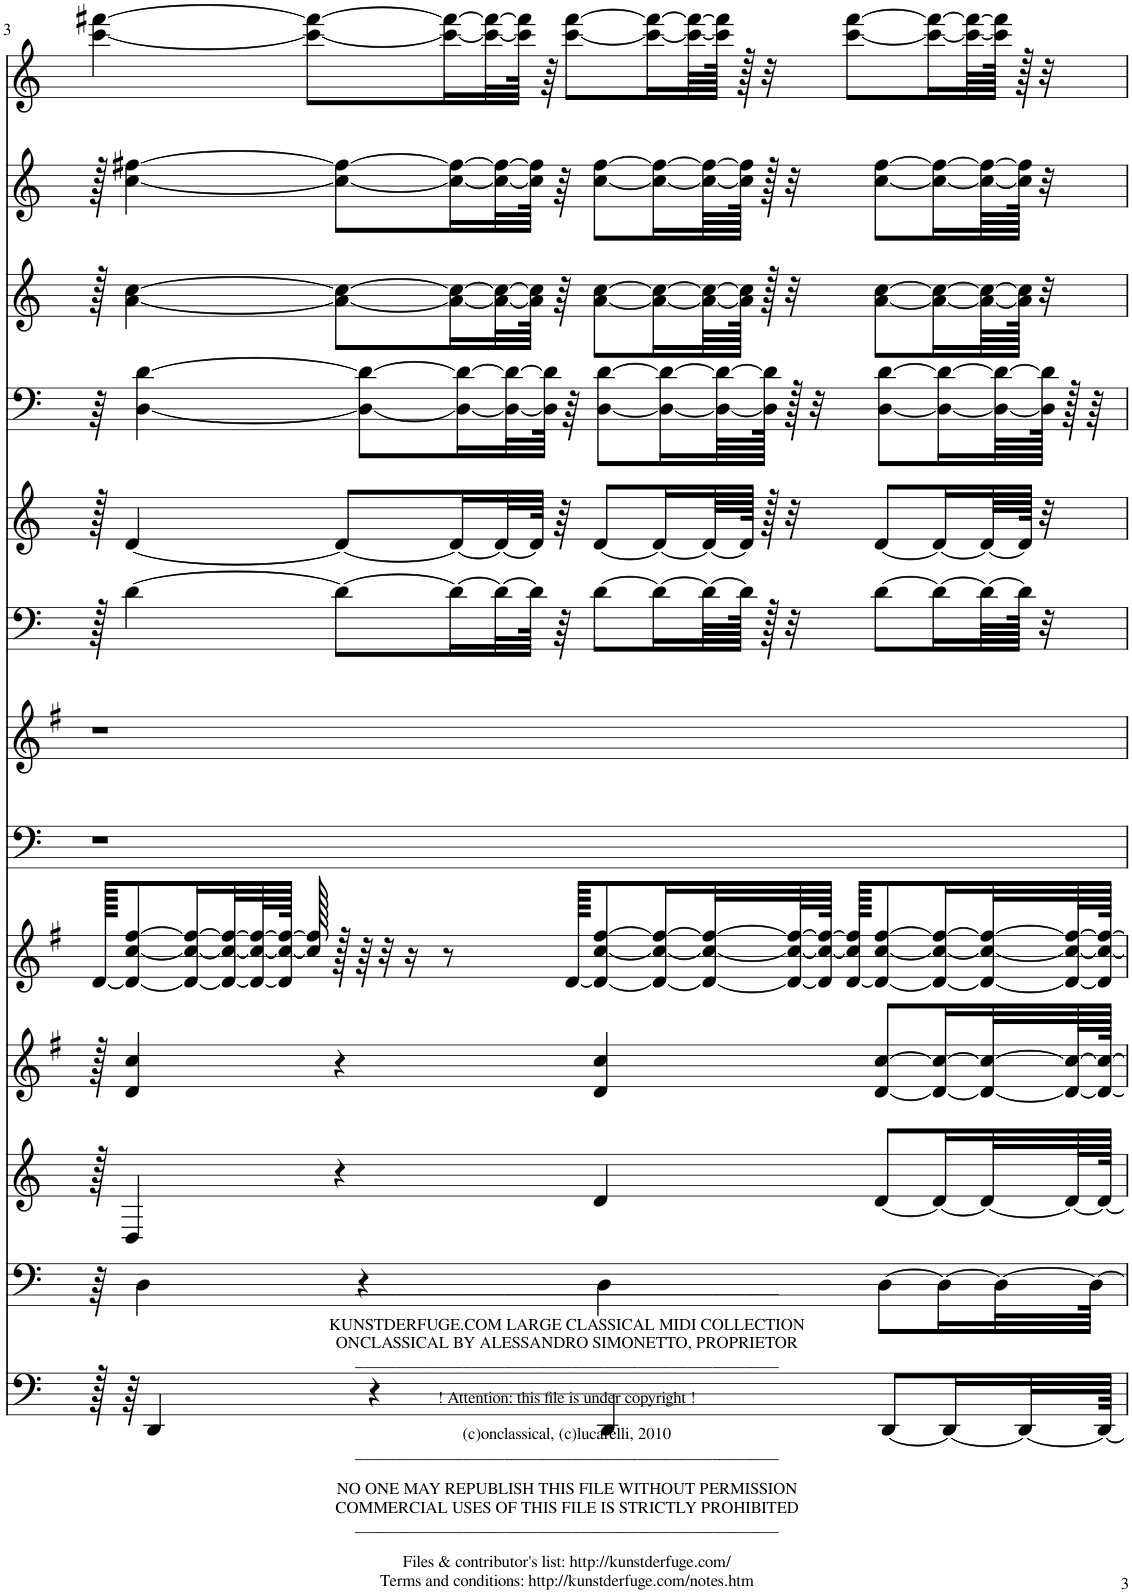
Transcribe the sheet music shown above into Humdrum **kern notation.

**kern	**kern	**kern	**kern	**kern	**kern	**kern	**kern	**kern	**kern	**kern	**kern	**kern
*part13	*part12	*part11	*part10	*part9	*part8	*part7	*part6	*part5	*part4	*part3	*part2	*part1
*staff13	*staff12	*staff11	*staff10	*staff9	*staff8	*staff7	*staff6	*staff5	*staff4	*staff3	*staff2	*staff1
*I"Contrabasse	*I"Violoncelle	*I"Viola	*I"Violine II	*I"Violine I	*I"Timpani	*I"2 Trombe in C	*I"Corno II in C	*I"Corno I in C	*I"2 Fagotti	*I"2 Clarinetti in C	*I"2 Oboi	*I"2 Flauti
*	*	*	*	*	*I'Timp	*	*	*	*	*I'Cl	*I'Ob	*I'Fl
!!LO:PB:g=z
*clefF4	*clefF4	*clefG2	*clefG2	*clefG2	*clefF4	*clefG2	*clefF4	*clefG2	*clefF4	*clefG2	*clefG2	*clefG2
*	*	*	*	*	*	*	*Trd4c7	*Trd4c7	*	*Trd1c2	*	*
*k[]	*k[]	*k[]	*k[f#]	*k[f#]	*k[]	*k[f#]	*k[]	*k[]	*k[]	*k[]	*k[]	*k[]
*M4/4	*M4/4	*M4/4	*M4/4	*M4/4	*M4/4	*M4/4	*M4/4	*M4/4	*M4/4	*M4/4	*M4/4	*M4/4
=3	=3	=3	=3	=3	=3	=3	=3	=3	=3	=3	=3	=3
128r	64r	128r	128r	[128d/KKKKL	1r	1r	128r	128r	64r	128r	128r	[4ccc\ [4fff#X\
64r	.	4D/	4d/ 4cc/	8d/_ [8cc/ [8ff#/	.	.	[4d\	[4d/	.	[4a\ [4cc\	[4cc\ [4ff#X\	.
.	4D\	.	.	.	.	.	.	.	[4D\ [4d\	.	.	.
4DD/	.	.	.	.	.	.	.	.	.	.	.	.
.	.	.	.	16d/_ 16cc/_ 16ff#/_L	.	.	.	.	.	.	.	.
.	.	.	.	32d/_ 32cc/_ 32ff#/_L	.	.	.	.	.	.	.	.
.	.	.	.	64d/_ 64cc/_ 64ff#/_L	.	.	.	.	.	.	.	.
.	.	.	.	128d/] 128cc/_ 128ff#/_JJJJk	.	.	.	.	.	.	.	.
.	.	.	.	128cc/] 128ff#/]	.	.	.	.	.	.	.	8ccc\_ 8fff#\_L
.	.	4r	4r	128r	.	.	8d\L_	8d/L_	.	8a\_ 8cc\_L	8cc\_ 8ff#\_L	.
.	4r	.	.	64r	.	.	.	.	8D\_ 8d\_L	.	.	.
4r	.	.	.	.	.	.	.	.	.	.	.	.
.	.	.	.	32r	.	.	.	.	.	.	.	.
.	.	.	.	16r	.	.	.	.	.	.	.	.
.	.	.	.	8r	.	.	.	.	.	.	.	16ccc\_ 16fff#\_L
.	.	.	.	.	.	.	16d\L_	16d/L_	.	16a\_ 16cc\_L	16cc\_ 16ff#\_L	.
.	.	.	.	.	.	.	.	.	16D\_ 16d\_L	.	.	.
.	.	.	.	.	.	.	.	.	.	.	.	32ccc\_ 32fff#\_L
.	.	.	.	.	.	.	32d\L_	32d/L_	.	32a\_ 32cc\_L	32cc\_ 32ff#\_L	.
.	.	.	.	.	.	.	.	.	32D\_ 32d\_L	.	.	.
.	.	.	.	.	.	.	.	.	.	.	.	64ccc\] 64fff#\]JJJk
.	.	.	.	.	.	.	64d\JJJk]	64d/JJJk]	.	64a\] 64cc\]JJJk	64cc\] 64ff#\]JJJk	.
.	.	.	.	.	.	.	.	.	64D\] 64d\]JJJk	.	.	64r
.	.	.	.	.	.	.	64r	64r	.	64r	64r	.
.	.	.	.	[128d/KKKKL	.	.	.	.	64r	.	.	[8ccc\ [8fff#\L
.	.	4d/	4d/ 4cc/	8d/_ [8cc/ [8ff#/	.	.	[8d\L	[8d/L	.	[8a\ [8cc\L	[8cc\ [8ff#\L	.
.	4D\	.	.	.	.	.	.	.	[8D\ [8d\L	.	.	.
4DD/	.	.	.	.	.	.	.	.	.	.	.	.
.	.	.	.	.	.	.	.	.	.	.	.	16ccc\_ 16fff#\_L
.	.	.	.	16d/_ 16cc/_ 16ff#/_L	.	.	16d\L_	16d/L_	.	16a\_ 16cc\_L	16cc\_ 16ff#\_L	.
.	.	.	.	.	.	.	.	.	16D\_ 16d\_L	.	.	.
.	.	.	.	.	.	.	.	.	.	.	.	64ccc\_ 64fff#\_LL
.	.	.	.	32d/_ 32cc/_ 32ff#/_L	.	.	64d\LL_	64d/LL_	.	64a\_ 64cc\_LL	64cc\_ 64ff#\_LL	.
.	.	.	.	.	.	.	.	.	64D\_ 64d\_LL	.	.	128ccc\] 128fff#\]JJJJk
.	.	.	.	.	.	.	128d\JJJJk]	128d/JJJJk]	.	128a\] 128cc\]JJJJk	128cc\] 128ff#\]JJJJk	128r
.	.	.	.	.	.	.	128r	128r	128D\] 128d\]JJJJk	128r	128r	32r
.	.	.	.	64d/_ 64cc/_ 64ff#/_L	.	.	32r	32r	128r	32r	32r	.
.	.	.	.	.	.	.	.	.	32r	.	.	.
.	.	.	.	128d/] 128cc/_ 128ff#/_JJJJk	.	.	.	.	.	.	.	.
.	.	.	.	[128d/ 128cc/] 128ff#/]KKKKL	.	.	.	.	.	.	.	[8ccc\ [8fff#\L
.	.	[8d/L	[8d/ [8cc/L	8d/_ [8cc/ [8ff#/	.	.	[8d\L	[8d/L	.	[8a\ [8cc\L	[8cc\ [8ff#\L	.
.	[8D\L	.	.	.	.	.	.	.	[8D\ [8d\L	.	.	.
[8DD/L	.	.	.	.	.	.	.	.	.	.	.	.
.	.	.	.	.	.	.	.	.	.	.	.	16ccc\_ 16fff#\_L
.	.	16d/L_	16d/_ 16cc/_L	16d/_ 16cc/_ 16ff#/_L	.	.	16d\L_	16d/L_	.	16a\_ 16cc\_L	16cc\_ 16ff#\_L	.
.	16D\L_	.	.	.	.	.	.	.	16D\_ 16d\_L	.	.	.
16DD/L_	.	.	.	.	.	.	.	.	.	.	.	.
.	.	.	.	.	.	.	.	.	.	.	.	64ccc\_ 64fff#\_LL
.	.	32d/L_	32d/_ 32cc/_L	32d/_ 32cc/_ 32ff#/_L	.	.	64d\LL_	64d/LL_	.	64a\_ 64cc\_LL	64cc\_ 64ff#\_LL	.
.	32D\L_	.	.	.	.	.	.	.	64D\_ 64d\_LL	.	.	128ccc\] 128fff#\]JJJJk
32DD/L_	.	.	.	.	.	.	128d\JJJJk]	128d/JJJJk]	.	128a\] 128cc\]JJJJk	128cc\] 128ff#\]JJJJk	128r
.	.	.	.	.	.	.	32r	32r	128D\] 128d\]JJJJk	32r	32r	32r
.	.	64d/L_	64d/_ 64cc/_L	64d/_ 64cc/_ 64ff#/_L	.	.	.	.	128r	.	.	.
.	64D\JJJk_	.	.	.	.	.	.	.	64r	.	.	.
128DD/JJJkk_	.	128d/JJJJk_	128d/_ 128cc/_JJJJk	128d/] 128cc/_ 128ff#/_JJJJk	.	.	.	.	.	.	.	.
=	=	=	=	=	=	=	=	=	=	=	=	=
*-	*-	*-	*-	*-	*-	*-	*-	*-	*-	*-	*-	*-
